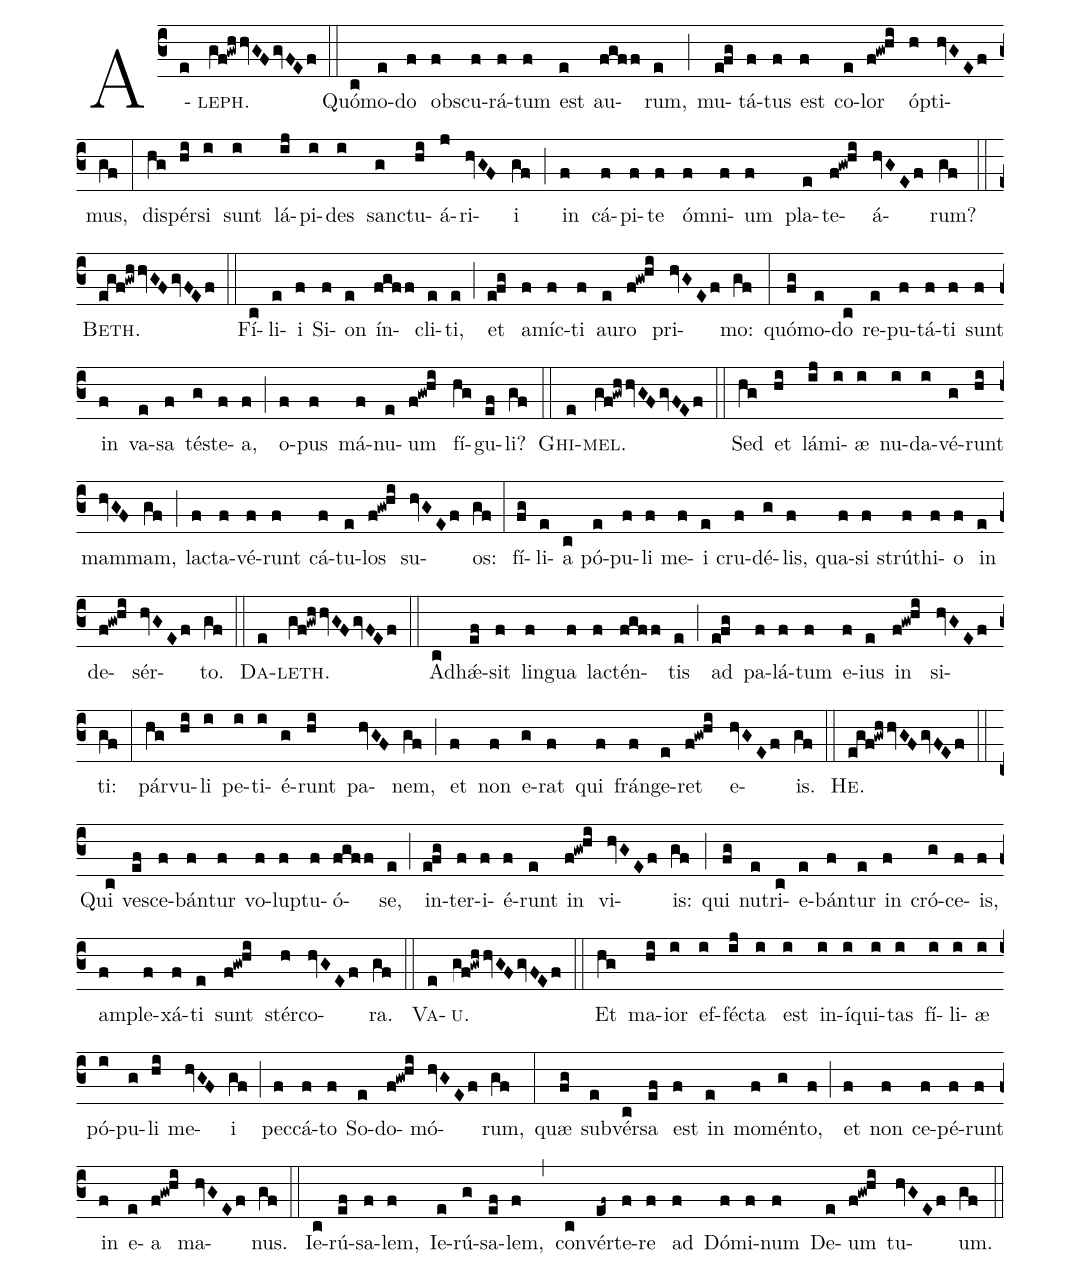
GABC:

%%
(c3)
A(e)<sc>leph.</sc>(gf!gwhhvGFgvFEf) (::)
Quó(c)mo(e)do(f) obs(f)cu(f)rá(f)tum(f) est(e) au(fgff)rum,(e) (;)
mu(e!fg)tá(f)tus(f) est(f) co(e)lor(f!gw!hi) óp(h)ti(hvGEf)mus,(gf) (:)
di(hg)spér(hi)si(i) sunt(i) lá(ij)pi(i)des(i) sanc(g)tu(hi)á(j)ri(hvGF)i(gf) (;)
in(f) cá(f)pi(f)te(f) óm(f)ni(f)um(f) pla(e)te(f!gw!hi)á(hvGEf)rum?(gf) (::)
<sc>Beth.</sc>(egf!gwhhvGFgvFEf) (::)
Fí(c)li(e)i(f) Si(f)on(e) ín(fgff)cli(e)ti,(e) (;)
et(e!fg) a(f)míc(f)ti(f) au(e)ro(f!gw!hi) pri(hvGEf)mo:(gf) (:)
quó(fg)mo(e)do(c) re(e)pu(f)tá(f)ti(f) sunt(f) in(f) va(e)sa(f) tés(g)te(f)a,(f) (;)
o(f)pus(f) má(f)nu(e)um(f!gw!hi) fí(hg)gu(ef)li?(gf) (::)
<sc>Ghi</sc>(e)<sc>mel.</sc>(gf!gwhhvGFgvFEf) (::)
Sed(hg) et(hi) lá(ij)mi(i)æ(i) nu(i)da(i)vé(g)runt(hi) mam(hvGF)mam,(gf) (;)
lac(f)ta(f)vé(f)runt(f) cá(f)tu(e)los(f!gw!hi) su(hvGEf)os:(gf) (:)
fí(fg)li(e)a(c) pó(e)pu(f)li(f) me(f)i(e) cru(f)dé(g)lis,(f) qua(f)si(f) strú(f)thi(f)o(f) in(e) de(f!gw!hi)sér(hvGEf)to.(gf) (::)
<sc>Da</sc>(e)<sc>leth.</sc>(gf!gwhhvGFgvFEf) (::)
Ad(c)hǽ(ef)sit(f) lin(f)gua(f) lac(f)tén(fgff)tis(e) (;)
ad(e!fg) pa(f)lá(f)tum(f) e(f)ius(e) in(f!gw!hi) si(hvGEf)ti:(gf) (:)
pár(hg)vu(hi)li(i) pe(i)ti(i)é(g)runt(hi) pa(hvGF)nem,(gf) (;)
et(f) non(f) e(g)rat(f) qui(f) frán(f)ge(e)ret(f!gw!hi) e(hvGEf)is.(gf) (::)
<sc>He.</sc>(egf!gwhhvGFgvFEf) (::)
Qui(c) ve(ef)sce(f)bán(f)tur(f) vo(f)lup(f)tu(f)ó(fgff)se,(e) (;)
in(e!fg)ter(f)i(f)é(f)runt(e) in(f!gw!hi) vi(hvGEf)is:(gf) (;)
qui(fg) nu(e)tri(c)e(e)bán(f)tur(e) in(f) cró(g)ce(f)is,(f) am(f)ple(f)xá(f)ti(e) sunt(f!gw!hi) stér(h)co(hvGEf)ra.(gf) (::)
<sc>Va</sc>(e)<sc>u.</sc>(gf!gwhhvGFgvFEf) (::)
Et(hg) ma(hi)ior(i) ef(i)féc(ij)ta(i) est(i) in(i)í(i)qui(i)tas(i) fí(i)li(i)æ(i) pó(i)pu(g)li(hi) me(hvGF)i(gf) (;)
pec(f)cá(f)to(f) So(e)do(f!gw!hi)mó(hvGEf)rum,(gf) (:)
quæ(fg) sub(e)vér(c)sa(ef) est(f) in(e) mo(f)mén(g)to,(f) (;)
et(f) non(f) ce(f)pé(f)runt(f) in(f) e(e)a(f!gw!hi) ma(hvGEf)nus.(gf) (::)
Ie(c)rú(ef)sa(f)lem,(f) Ie(e)rú(g)sa(ef)lem,(f) (,)
con(c)vér(ef~)te(f)re(f) ad(f) Dó(f)mi(f)num(f) De(e)um(f!gw!hi) tu(hvGEf)um.(gf) (::)
